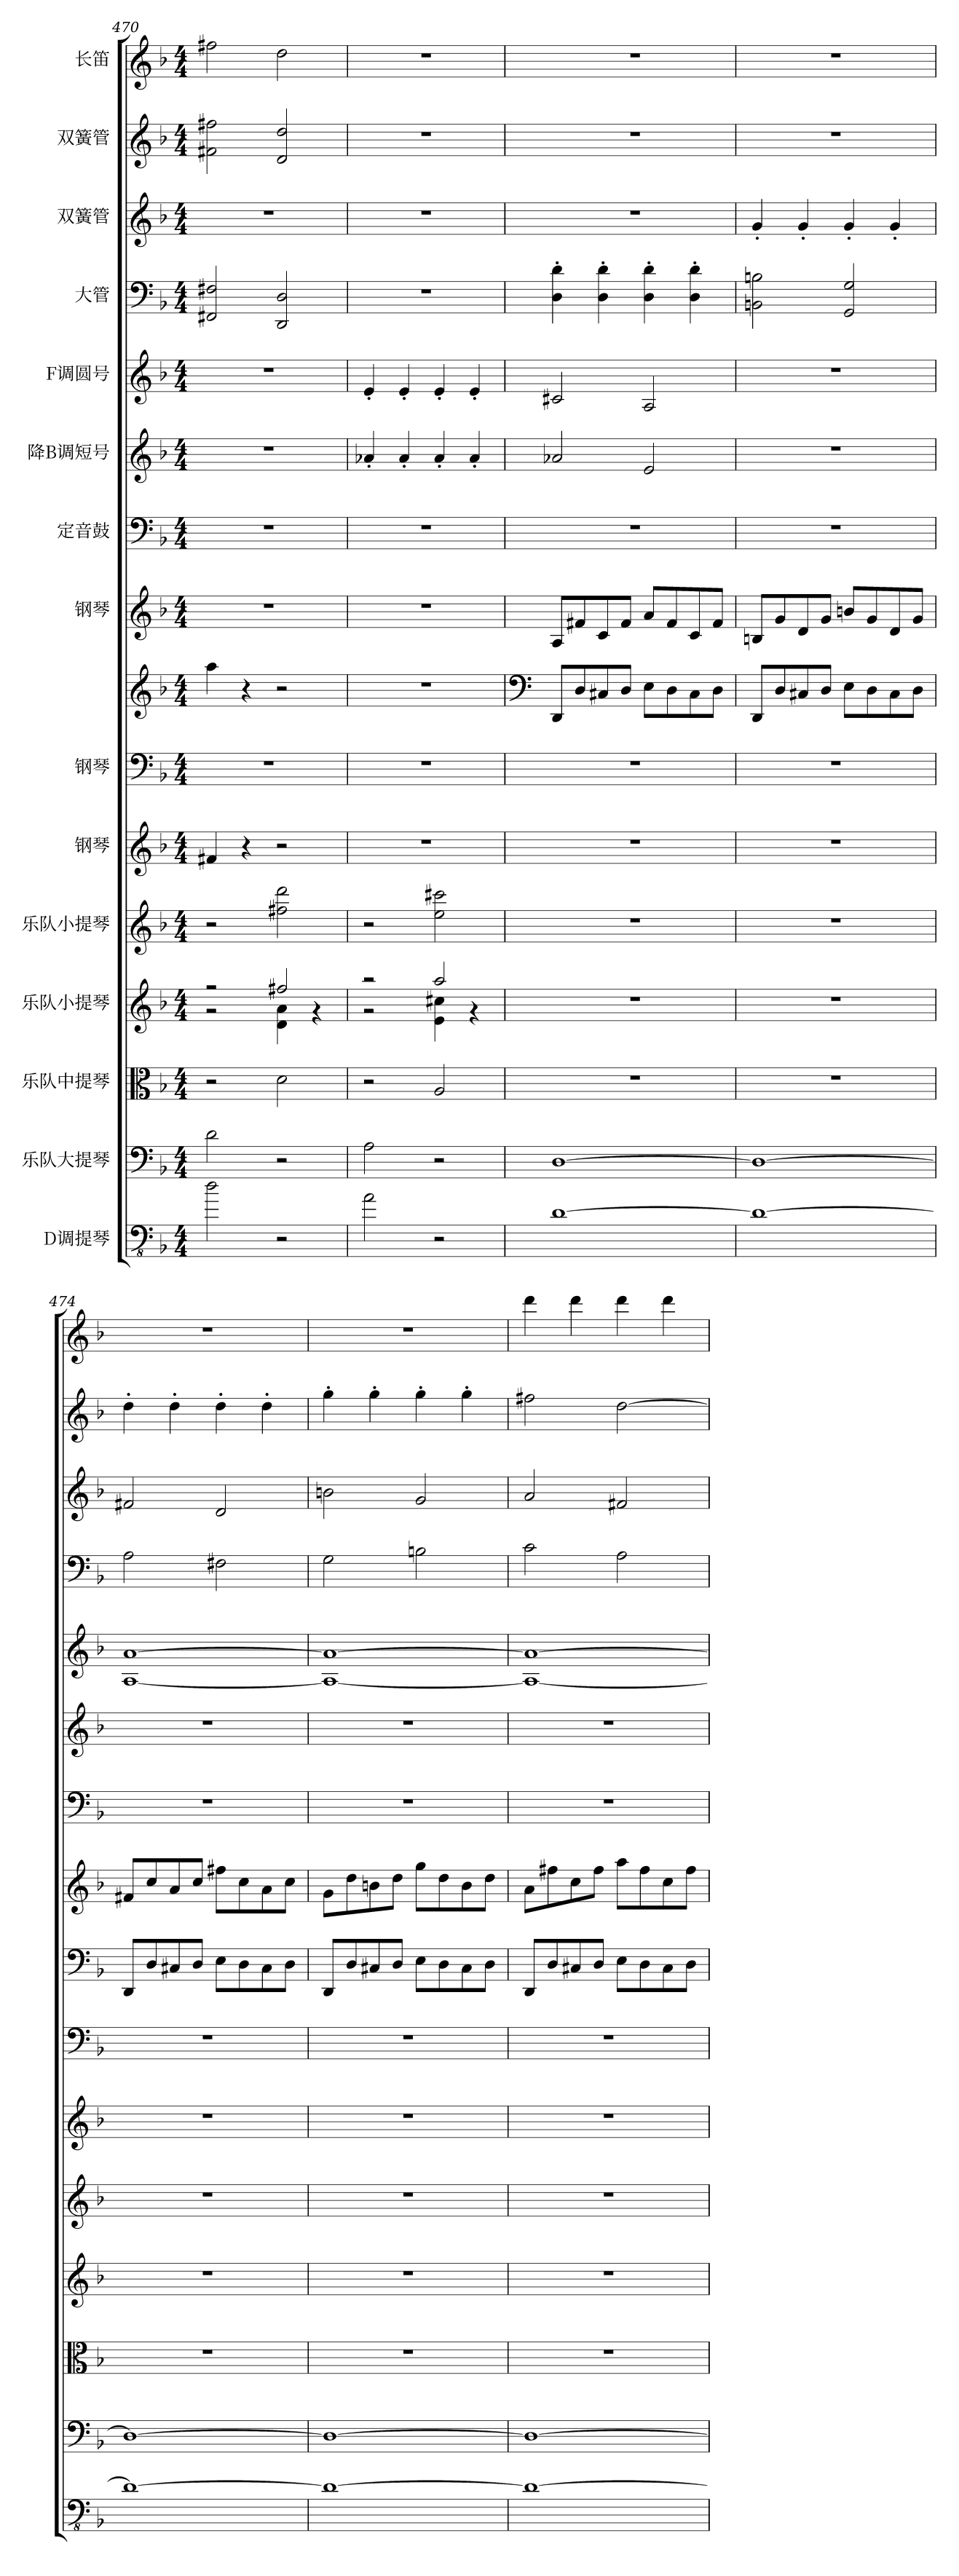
**kern	**kern	**kern	**kern	**kern	**kern	**kern	**kern	**kern	**kern	**kern	**kern	**kern	**kern	**kern	**kern
*part15	*part14	*part13	*part12	*part11	*part10	*part9	*part9	*part8	*part7	*part6	*part5	*part4	*part3	*part2	*part1
*staff16	*staff15	*staff14	*staff13	*staff12	*staff11	*staff10	*staff9	*staff8	*staff7	*staff6	*staff5	*staff4	*staff3	*staff2	*staff1
*I"D调提琴	*I"乐队大提琴	*I"乐队中提琴	*I"乐队小提琴	*I"乐队小提琴	*I"钢琴	*I"钢琴	*	*I"钢琴	*I"定音鼓	*I"降B调短号	*I"F调圆号	*I"大管	*I"双簧管	*I"双簧管	*I"长笛
*clefFv4	*clefF4	*clefC3	*clefG2	*clefG2	*clefG2	*clefF4	*clefG2	*clefG2	*clefF4	*clefG2	*clefG2	*clefF4	*clefG2	*clefG2	*clefG2
*ITrd7c12	*	*	*	*	*	*	*	*	*	*ITrd1c2	*ITrd4c7	*	*	*	*
*k[b-]	*k[b-]	*k[b-]	*k[b-]	*k[b-]	*k[b-]	*k[b-]	*k[b-]	*k[b-]	*k[b-]	*k[b-e-a-]	*k[b-e-]	*k[b-]	*k[b-]	*k[b-]	*k[b-]
*M4/4	*M4/4	*M4/4	*M4/4	*M4/4	*M4/4	*M4/4	*M4/4	*M4/4	*M4/4	*M4/4	*M4/4	*M4/4	*M4/4	*M4/4	*M4/4
=470	=470	=470	=470	=470	=470	=470	=470	=470	=470	=470	=470	=470	=470	=470	=470
*	*	*	*^	*	*	*	*	*	*	*	*	*	*	*	*
2D\	2d\	2r	2r	2r	2r	4f#X/	1r	4aa\	1r	1r	1r	1r	2FF#X/ 2F#X/	1r	2f#X\ 2ff#X\	2ff#X\
.	.	.	.	.	.	4r	.	4r	.	.	.	.	.	.	.	.
2r	2r	2d\	2ff#X/	4d\ 4a\	2ff#X\ 2ddd\	2r	.	2r	.	.	.	.	2DD/ 2D/	.	2d/ 2dd/	2dd\
.	.	.	.	4r	.	.	.	.	.	.	.	.	.	.	.	.
=471	=471	=471	=471	=471	=471	=471	=471	=471	=471	=471	=471	=471	=471	=471	=471	=471
2AA\	2A\	2r	2r	2r	2r	1r	1r	1r	1r	1r	4g-X'/	4A'/	1r	1r	1r	1r
.	.	.	.	.	.	.	.	.	.	.	4g-'/	4A'/	.	.	.	.
2r	2r	2A/	2aa/	4e\ 4cc#X\	2ee\ 2ccc#X\	.	.	.	.	.	4g-'/	4A'/	.	.	.	.
.	.	.	.	4r	.	.	.	.	.	.	4g-'/	4A'/	.	.	.	.
*	*	*	*v	*v	*	*	*	*	*	*	*	*	*	*	*	*
!!LO:PB:g=z
=472	=472	=472	=472	=472	=472	=472	=472	=472	=472	=472	=472	=472	=472	=472	=472
*	*	*	*	*	*	*	*clefF4	*	*	*	*	*	*	*	*
[1DD	[1D	1r	1r	1r	1r	1r	8DD/L	8A/L	1r	2g-X/	2F#X/	4D\' 4d\'	1r	1r	1r
.	.	.	.	.	.	.	8D/	8f#X/	.	.	.	.	.	.	.
.	.	.	.	.	.	.	8C#X/	8c/	.	.	.	4D\' 4d\'	.	.	.
.	.	.	.	.	.	.	8D/J	8f#/J	.	.	.	.	.	.	.
.	.	.	.	.	.	.	8E\L	8a/L	.	2d/	2D/	4D\' 4d\'	.	.	.
.	.	.	.	.	.	.	8D\	8f#/	.	.	.	.	.	.	.
.	.	.	.	.	.	.	8C#\	8c/	.	.	.	4D\' 4d\'	.	.	.
.	.	.	.	.	.	.	8D\J	8f#/J	.	.	.	.	.	.	.
=473	=473	=473	=473	=473	=473	=473	=473	=473	=473	=473	=473	=473	=473	=473	=473
1DD_	1D_	1r	1r	1r	1r	1r	8DD/L	8Bn/L	1r	1r	1r	2BBn\ 2Bn\	4g'/	1r	1r
.	.	.	.	.	.	.	8D/	8g/	.	.	.	.	.	.	.
.	.	.	.	.	.	.	8C#X/	8d/	.	.	.	.	4g'/	.	.
.	.	.	.	.	.	.	8D/J	8g/J	.	.	.	.	.	.	.
.	.	.	.	.	.	.	8E\L	8bn/L	.	.	.	2GG/ 2G/	4g'/	.	.
.	.	.	.	.	.	.	8D\	8g/	.	.	.	.	.	.	.
.	.	.	.	.	.	.	8C#\	8d/	.	.	.	.	4g'/	.	.
.	.	.	.	.	.	.	8D\J	8g/J	.	.	.	.	.	.	.
=474	=474	=474	=474	=474	=474	=474	=474	=474	=474	=474	=474	=474	=474	=474	=474
1DD_	1D_	1r	1r	1r	1r	1r	8DD/L	8f#X/L	1r	1r	[1D [1d	2A\	2f#X/	4dd'\	1r
.	.	.	.	.	.	.	8D/	8cc/	.	.	.	.	.	.	.
.	.	.	.	.	.	.	8C#X/	8a/	.	.	.	.	.	4dd'\	.
.	.	.	.	.	.	.	8D/J	8cc/J	.	.	.	.	.	.	.
.	.	.	.	.	.	.	8E\L	8ff#X\L	.	.	.	2F#X\	2d/	4dd'\	.
.	.	.	.	.	.	.	8D\	8cc\	.	.	.	.	.	.	.
.	.	.	.	.	.	.	8C#\	8a\	.	.	.	.	.	4dd'\	.
.	.	.	.	.	.	.	8D\J	8cc\J	.	.	.	.	.	.	.
=475	=475	=475	=475	=475	=475	=475	=475	=475	=475	=475	=475	=475	=475	=475	=475
1DD_	1D_	1r	1r	1r	1r	1r	8DD/L	8g\L	1r	1r	1D_ 1d_	2G\	2bn\	4gg'\	1r
.	.	.	.	.	.	.	8D/	8dd\	.	.	.	.	.	.	.
.	.	.	.	.	.	.	8C#X/	8bn\	.	.	.	.	.	4gg'\	.
.	.	.	.	.	.	.	8D/J	8dd\J	.	.	.	.	.	.	.
.	.	.	.	.	.	.	8E\L	8gg\L	.	.	.	2Bn\	2g/	4gg'\	.
.	.	.	.	.	.	.	8D\	8dd\	.	.	.	.	.	.	.
.	.	.	.	.	.	.	8C#\	8b\	.	.	.	.	.	4gg'\	.
.	.	.	.	.	.	.	8D\J	8dd\J	.	.	.	.	.	.	.
!!LO:PB:g=z
=476	=476	=476	=476	=476	=476	=476	=476	=476	=476	=476	=476	=476	=476	=476	=476
1DD_	1D_	1r	1r	1r	1r	1r	8DD/L	8a\L	1r	1r	1D_ 1d_	2c\	2a/	2ff#X\	4ddd\
.	.	.	.	.	.	.	8D/	8ff#X\	.	.	.	.	.	.	.
.	.	.	.	.	.	.	8C#X/	8cc\	.	.	.	.	.	.	4ddd\
.	.	.	.	.	.	.	8D/J	8ff#\J	.	.	.	.	.	.	.
.	.	.	.	.	.	.	8E\L	8aa\L	.	.	.	2A\	2f#X/	[2dd\	4ddd\
.	.	.	.	.	.	.	8D\	8ff#\	.	.	.	.	.	.	.
.	.	.	.	.	.	.	8C#\	8cc\	.	.	.	.	.	.	4ddd\
.	.	.	.	.	.	.	8D\J	8ff#\J	.	.	.	.	.	.	.
=	=	=	=	=	=	=	=	=	=	=	=	=	=	=	=
*-	*-	*-	*-	*-	*-	*-	*-	*-	*-	*-	*-	*-	*-	*-	*-
